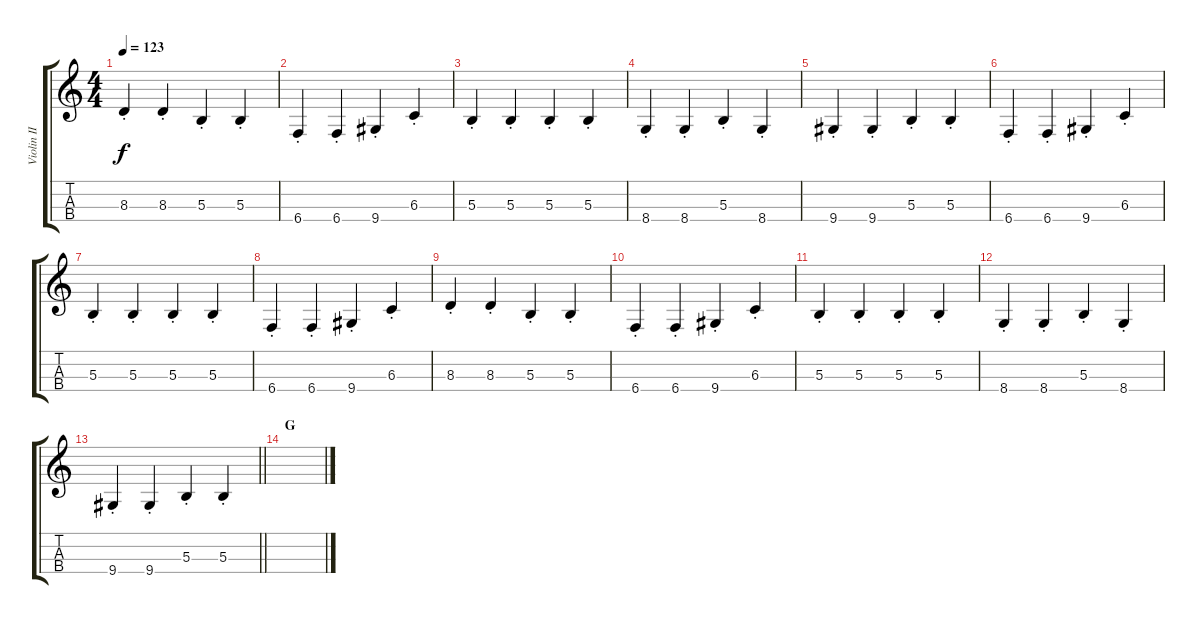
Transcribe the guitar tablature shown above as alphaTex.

\track ("Violin II" "Violin II") {instrument violin}
\staff {score tabs}
\tuning (E4 B3 Gb3 B2) {hide}
\ts (4 4)
\tempo 123
\clef g2
\ks c
8.3{st}.4{dy f} 8.3{st}.4 5.3{st}.4 5.3{st}.4 |
6.4{st}.4 6.4{st}.4 9.4{st}.4 6.3{st}.4 |
5.3{st}.4 5.3{st}.4 5.3{st}.4 5.3{st}.4 |
8.4{st}.4 8.4{st}.4 5.3{st}.4 8.4{st}.4 |
9.4{st}.4 9.4{st}.4 5.3{st}.4 5.3{st}.4 |
6.4{st}.4 6.4{st}.4 9.4{st}.4 6.3{st}.4 |
5.3{st}.4 5.3{st}.4 5.3{st}.4 5.3{st}.4 |
6.4{st}.4 6.4{st}.4 9.4{st}.4 6.3{st}.4 |
8.3{st}.4 8.3{st}.4 5.3{st}.4 5.3{st}.4 |
6.4{st}.4 6.4{st}.4 9.4{st}.4 6.3{st}.4 |
5.3{st}.4 5.3{st}.4 5.3{st}.4 5.3{st}.4 |
8.4{st}.4 8.4{st}.4 5.3{st}.4 8.4{st}.4 |
\barLineRight lightlight
9.4{st}.4 9.4{st}.4 5.3{st}.4 5.3{st}.4 |
\section ("" "G")
